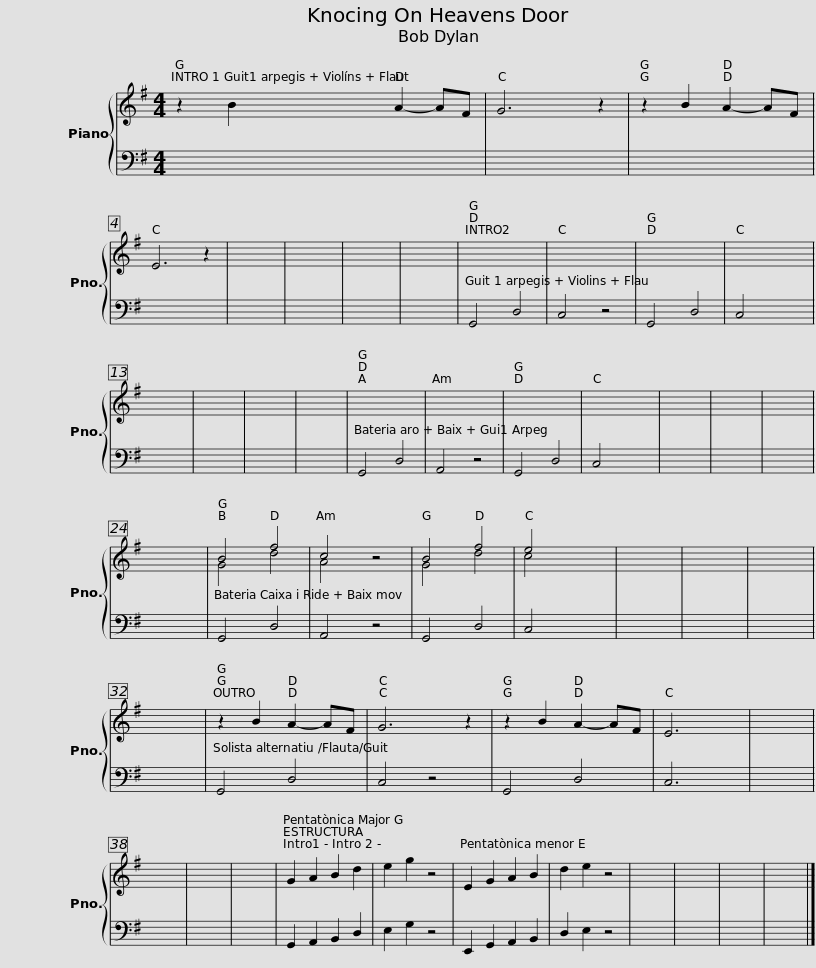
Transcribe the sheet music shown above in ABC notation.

X:1
%%score { ( 1 3 ) | 2 }
L:1/8
M:4/4
I:linebreak $
K:G
V:1 treble
V:3 treble
V:2 bass
V:1
 z2 B2 A2- AF | G6 z2 | z2 B2 A2- AF | E6 z2 | x8 | %5
 x8 | x8 | x8 |$ x8 | x8 | %10
 x8 | x8 | x8 | x8 | x8 | %15
 x8 |$ x8 | x8 | x8 | x8 | %20
 x8 | x8 | x8 | x8 |$ B4 f4 | %25
 c4 z4 | B4 f4 | e4 x4 | x8 | x8 | %30
 x8 | x8 |$ z2 B2 A2- AF | G6 z2 | z2 B2 A2- AF | %35
 E6 x2 | x8 | x8 | x8 | x8 |$ %40
 G2 A2 B2 d2 | e2 g2 z4 | E2 G2 A2 B2 | d2 e2 z4 | x8 | %45
 x8 | x8 | x8 |] %48
V:2
 x8 | x4 x4 | x4 x4 | x6 x2 | x8 | %5
 x8 | x8 | x8 |$ G,,4 D,4 | C,4 z4 | %10
 G,,4 D,4 | C,4 x4 | x8 | x8 | x8 | %15
 x8 |$ G,,4 D,4 | A,,4 z4 | G,,4 D,4 | C,4 x4 | %20
 x8 | x8 | x8 | x8 |$ G,,4 D,4 | %25
 A,,4 z4 | G,,4 D,4 | C,4 x4 | x8 | x8 | %30
 x8 | x8 |$ G,,4 D,4 | C,4 z4 | G,,4 D,4 | %35
 C,6 x2 | x8 | x8 | x8 | x8 |$ %40
 G,,2 A,,2 B,,2 D,2 | E,2 G,2 z4 | E,,2 G,,2 A,,2 B,,2 | D,2 E,2 z4 | x8 | %45
 x8 | x8 | x8 |] %48
V:3
 x8 | x8 | x8 | x8 | x8 | %5
 x8 | x8 | x8 |$ x8 | x8 | %10
 x8 | x8 | x8 | x8 | x8 | %15
 x8 |$ x8 | x8 | x8 | x8 | %20
 x8 | x8 | x8 | x8 |$ G4 d4 | %25
 A4 z4 | G4 d4 | c4 x4 | x8 | x8 | %30
 x8 | x8 |$ x8 | x8 | x8 | %35
 x8 | x8 | x8 | x8 | x8 |$ %40
 x8 | x8 | x8 | x8 | x8 | %45
 x8 | x8 | x8 |] %48
